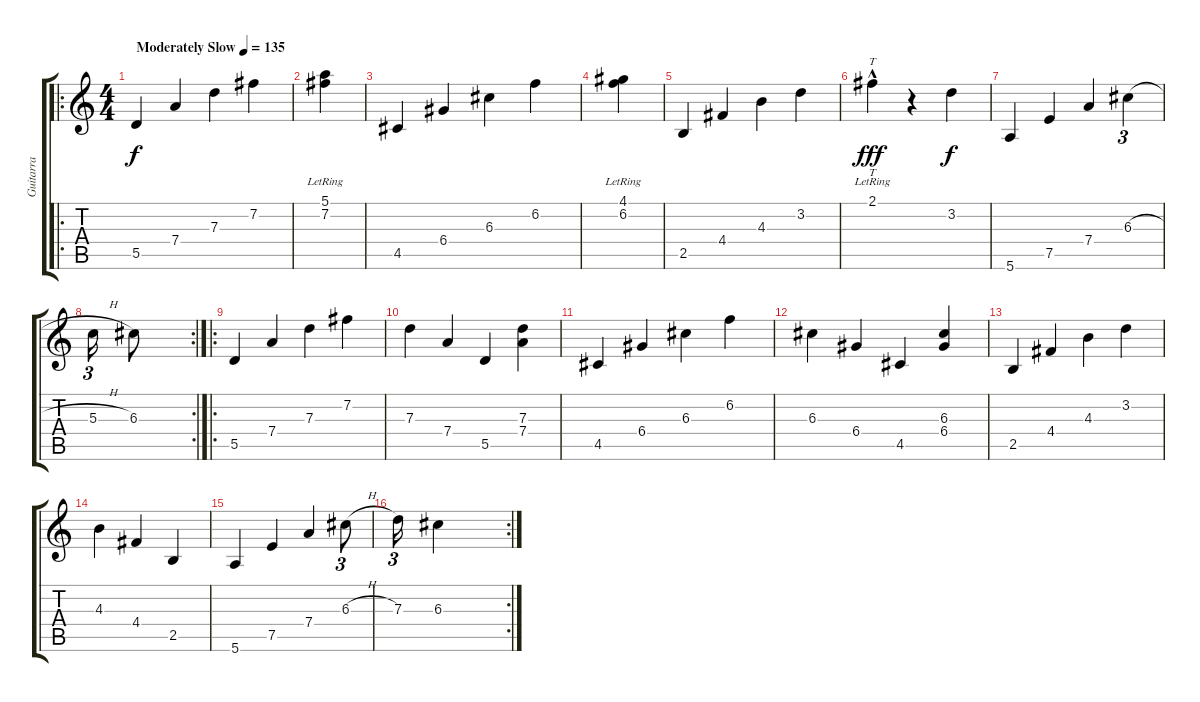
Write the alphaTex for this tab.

\track ("Guitarra" "Guitarra") {instrument electricguitarjazz}
\staff {score tabs}
\tuning (E4 B3 G3 D3 A2 E2) {hide}
\ro
\ts (4 4)
\tempo (135 "Moderately Slow")
\clef g2
\ks c
5.5.4{dy f instrument electricguitarjazz} 7.4.4 7.3.4 7.2.4 |
(5.1 7.2{lr}).4 |
4.5.4 6.4.4 6.3.4 6.2.4 |
(4.1{lr} 6.2).4 |
2.5.4 4.4.4 4.3.4 3.2.4 |
2.1{hac lr}.4{tt dy fff} r.4 3.2.4{dy f} |
5.6.4 7.5.4 7.4.4 6.3{h}.4{tu (3 2)} |
\rc 2
5.3{h}.16{tu (3 2)} 6.3.8 |
\ro
5.5.4 7.4.4 7.3.4 7.2.4 |
7.3.4 7.4.4 5.5.4 (7.3 7.4).4 |
4.5.4 6.4.4 6.3.4 6.2.4 |
6.3.4 6.4.4 4.5.4 (6.3 6.4).4 |
2.5.4 4.4.4 4.3.4 3.2.4 |
4.3.4 4.4.4 2.5.4 |
5.6.4 7.5.4 7.4.4 6.3{h}.8{tu (3 2)} |
\rc 2
7.3.16{tu (3 2)} 6.3.4
